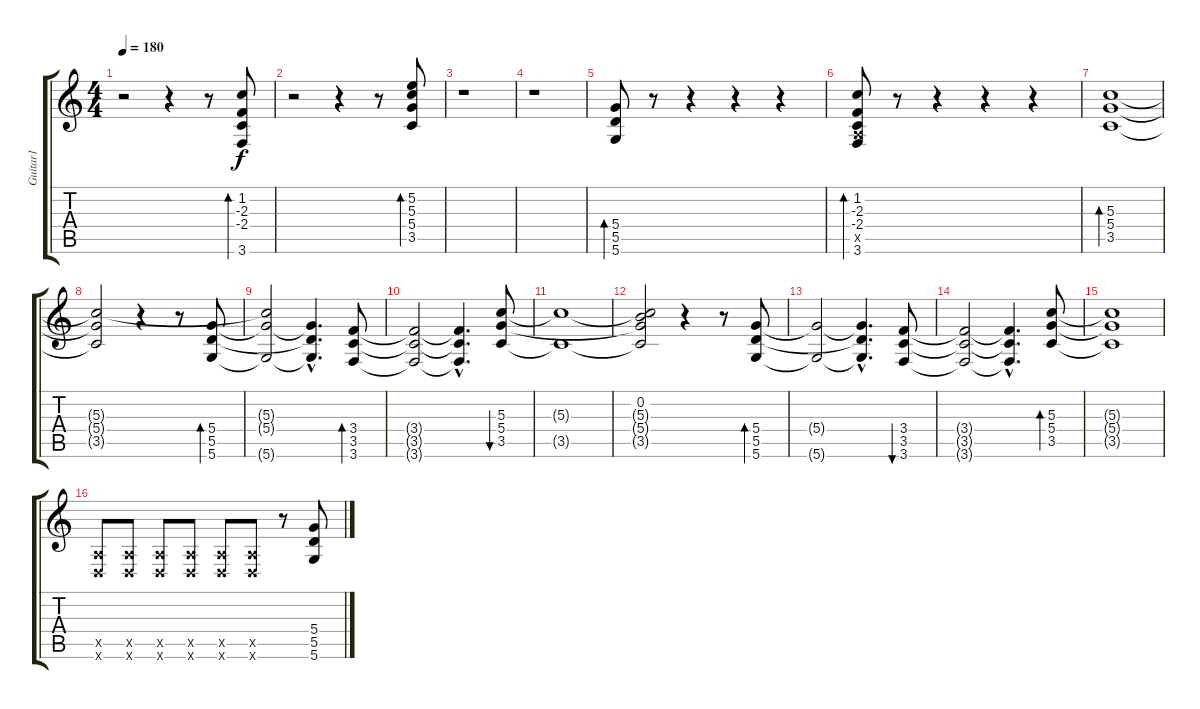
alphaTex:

\track ("Guitar1" "Guitar1") {instrument overdrivenguitar}
\staff {score tabs}
\tuning (E4 B3 G3 D3 A2 D2) {hide}
\ts (4 4)
\tempo 180
\clef g2
\ks c
r.2{dy f} r.4 r.8 (1.2 -2.3 -2.4 3.6).8{bd 120} |
r.2 r.4 r.8 (5.2 5.3 5.4 3.5).8{bd 120} |
r.1 |
r.1 |
(5.4 5.5 5.6).8{bd 120} r.8 r.4 r.4 r.4 |
(1.2 -2.3 -2.4 0.5{x} 3.6).8{bd 120} r.8 r.4 r.4 r.4 |
(5.3 5.4 3.5).1{bd 120} |
(5.3{t} 5.4{t} 3.5{t}).2 r.4 r.8 (5.4 5.5 5.6).8{bd 120} |
(5.3{t} 5.4{t} 5.6{t}).2 (5.4{hac t} 5.5{hac t} 5.6{hac t}).4{d} (3.4 3.5 3.6).8{bd 120} |
(3.4{t} 3.5{t} 3.6{t}).2 (3.4{hac t} 3.5{hac t} 3.6{hac t}).4{d} (5.3 5.4 3.5).8{bu 120} |
(5.3{t} 3.5{t}).1 |
(0.2 5.3{t} 5.4{t} 3.5{t}).2 r.4 r.8 (5.4 5.5 5.6).8{bd 120} |
(5.4{t} 5.6{t}).2 (5.4{hac t} 5.5{hac t} 5.6{hac t}).4{d} (3.4 3.5 3.6).8{bu 120} |
(3.4{t} 3.5{t} 3.6{t}).2 (3.4{hac t} 3.5{hac t} 3.6{hac t}).4{d} (5.3 5.4 3.5).8{bd 120} |
(5.3{t} 5.4{t} 3.5{t}).1 |
(0.5{x} 0.6{x}).8{instrument guitarfretnoise} (0.5{x} 0.6{x}).8 (0.5{x} 0.6{x}).8 (0.5{x} 0.6{x}).8 (0.5{x} 0.6{x}).8 (0.5{x} 0.6{x}).8 r.8{instrument overdrivenguitar} (5.4 5.5 5.6).8
